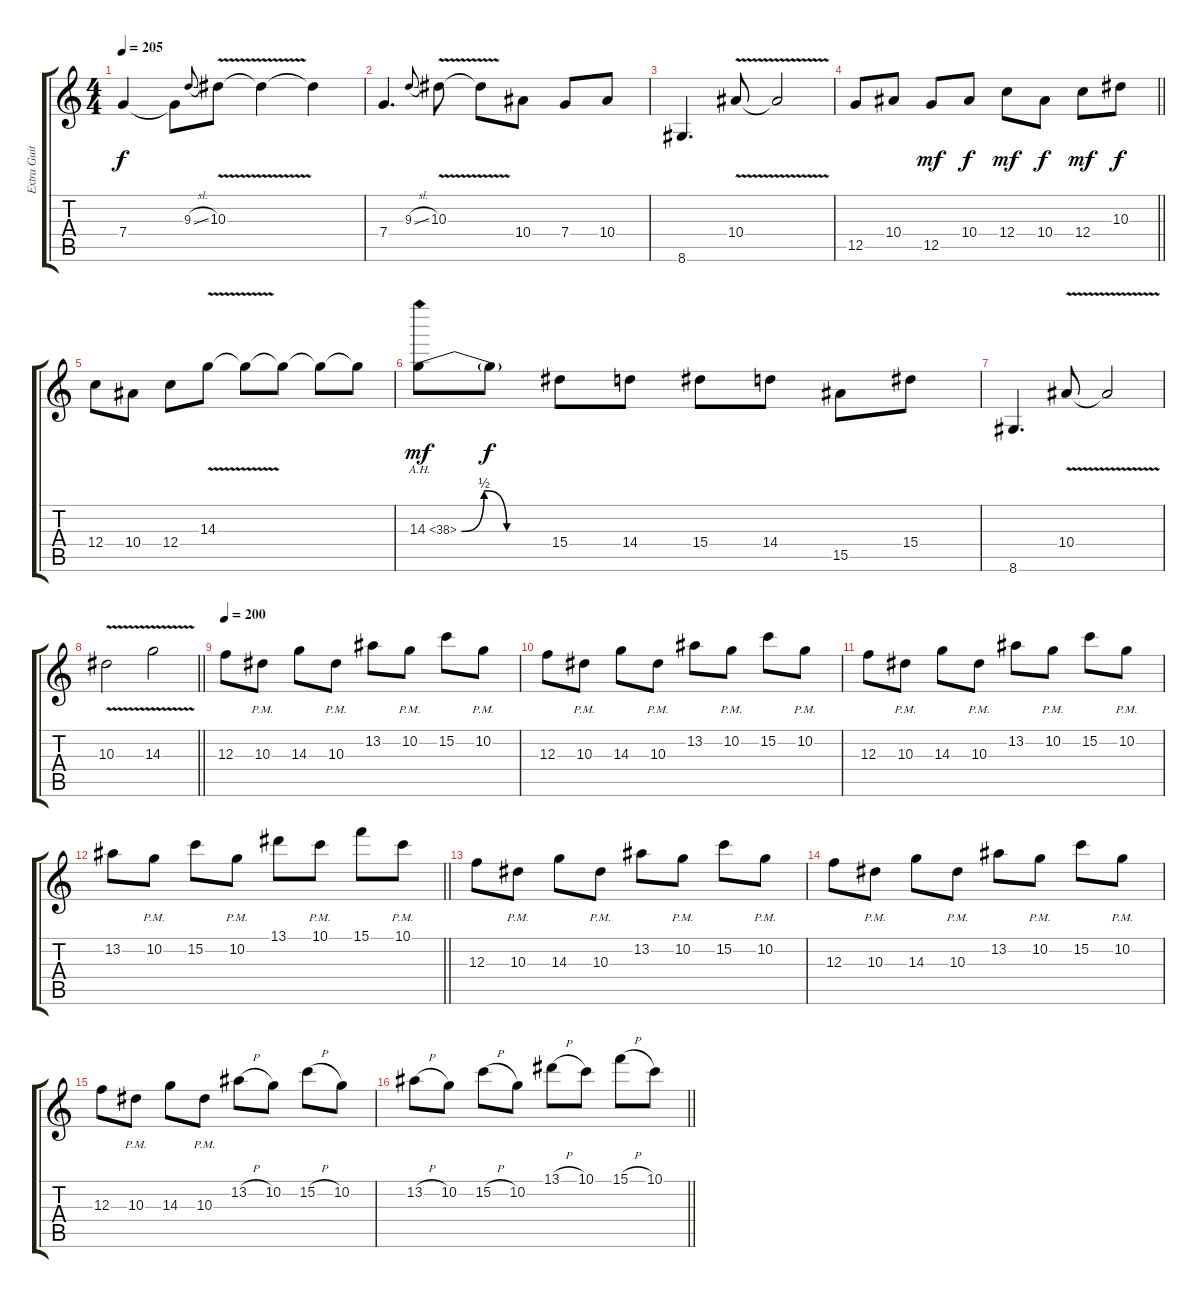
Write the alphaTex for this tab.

\track ("Extra Guitar" "Extra Guit") {instrument overdrivenguitar}
\staff {score tabs}
\tuning (D4 A3 F3 C3 G2 C2) {hide}
\ts (4 4)
\tempo 205
\clef g2
\ks c
7.4.4{dy f} 7.4{t}.8 9.3{sl}.8{gr onbeat} 10.3{v}.8 10.3{t}.4 10.3{t}.4 |
7.4.4{d} 9.3{sl}.8{gr onbeat} 10.3{v}.8 10.3{t}.8 10.4.8 7.4.8 10.4.8 |
8.6.4{d} 10.4{v}.8 10.4{t}.2 |
\barLineRight lightlight
12.5.8 10.4.8 12.5.8{dy mf} 10.4.8{dy f} 12.4.8{dy mf} 10.4.8{dy f} 12.4.8{dy mf} 10.3.8{dy f} |
12.4.8 10.4.8 12.4.8 14.3{v}.8 14.3{t}.8 14.3{t}.8 14.3{t}.8 14.3{t}.8 |
14.3{be (custom 0 0 15 2 30 0 60 0) ah 24}.8{dy mf} 14.3{t}.8{dy f} 15.4.8 14.4.8 15.4.8 14.4.8 15.5.8 15.4.8 |
8.6.4{d} 10.4{v}.8 10.4{t}.2 |
\barLineRight lightlight
10.3{v}.2 14.3{v}.2 |
\tempo 200
12.3.8 10.3{pm}.8 14.3.8 10.3{pm}.8 13.2.8 10.2{pm}.8 15.2.8 10.2{pm}.8 |
12.3.8 10.3{pm}.8 14.3.8 10.3{pm}.8 13.2.8 10.2{pm}.8 15.2.8 10.2{pm}.8 |
12.3.8 10.3{pm}.8 14.3.8 10.3{pm}.8 13.2.8 10.2{pm}.8 15.2.8 10.2{pm}.8 |
\barLineRight lightlight
13.2.8 10.2{pm}.8 15.2.8 10.2{pm}.8 13.1.8 10.1{pm}.8 15.1.8 10.1{pm}.8 |
12.3.8 10.3{pm}.8 14.3.8 10.3{pm}.8 13.2.8 10.2{pm}.8 15.2.8 10.2{pm}.8 |
12.3.8 10.3{pm}.8 14.3.8 10.3{pm}.8 13.2.8 10.2{pm}.8 15.2.8 10.2{pm}.8 |
12.3.8 10.3{pm}.8 14.3.8 10.3{pm}.8 13.2{h}.8 10.2.8 15.2{h}.8 10.2.8 |
\barLineRight lightlight
13.2{h}.8 10.2.8 15.2{h}.8 10.2.8 13.1{h}.8 10.1.8 15.1{h}.8 10.1.8
